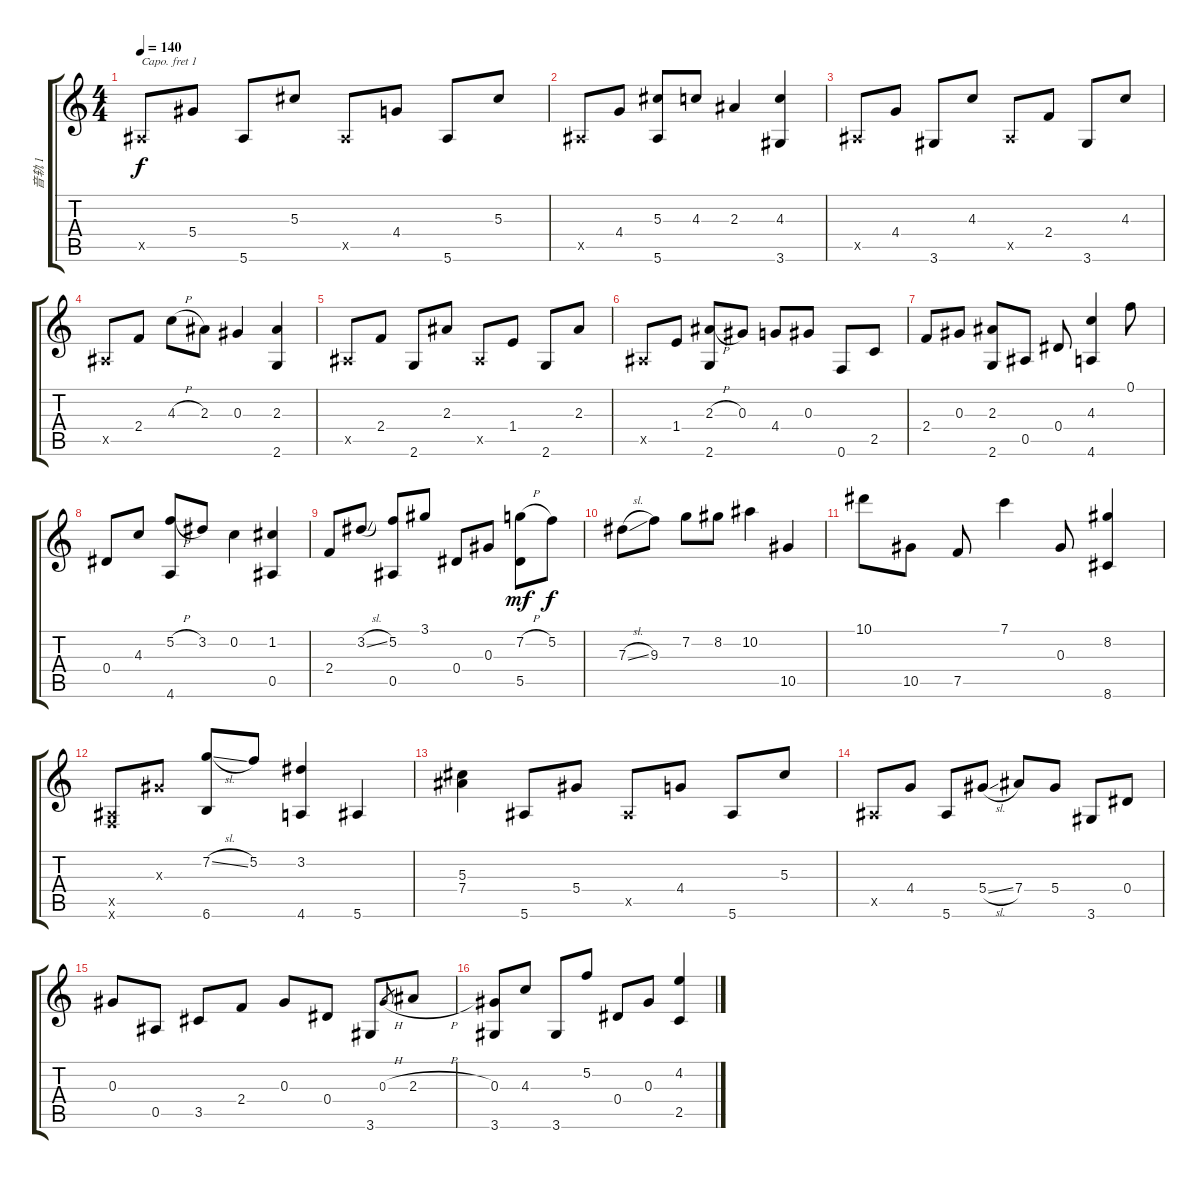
\track ("音轨 1" "音轨 1") {instrument acousticguitarsteel}
\staff {score tabs}
\capo 1
\tuning (E4 B3 G3 D3 A2 E2) {hide}
\ts (4 4)
\tempo 140
\clef g2
\ks c
0.5{x}.8{dy f} 5.4.8 5.6.8 5.3.8 0.5{x}.8 4.4.8 5.6.8 5.3.8 |
0.5{x}.8 4.4.8 (5.3 5.6).8 4.3.8 2.3.4 (4.3 3.6).4 |
0.5{x}.8 4.4.8 3.6.8 4.3.8 0.5{x}.8 2.4.8 3.6.8 4.3.8 |
0.5{x}.8 2.4.8 4.3{h}.8 2.3.8 0.3.4 (2.3 2.6).4 |
0.5{x}.8 2.4.8 2.6.8 2.3.8 0.5{x}.8 1.4.8 2.6.8 2.3.8 |
0.5{x}.8 1.4.8 (2.3{h} 2.6).8 0.3.8 4.4.8 0.3.8 0.6.8 2.5.8 |
2.4.8 0.3.8 (2.3 2.6).8 0.5.8 0.4.8 (4.3 4.6).4 0.1.8 |
0.4.8 4.3.8 (5.2{h} 4.6).8 3.2.8 0.2.4 (1.2 0.5).4 |
2.4.8 3.2{sl}.8 (5.2 0.5).8 3.1.8 0.4.8 0.3.8 (7.2{h} 5.5).8{dy mf} 5.2.8{dy f} |
7.3{sl}.8 9.3.8 7.2.8 8.2.8 10.2.4 10.5.4 |
10.1.8 10.5.8 7.5.8 7.1.4 0.3.8 (8.2 8.6).4 |
(0.5{x} 0.6{x}).8 0.3{x}.8 (7.2{sl} 6.6).8 5.2.8 (3.2 4.6).4 5.6.4 |
(5.3 7.4).4 5.6.8 5.4.8 0.5{x}.8 4.4.8 5.6.8 5.3.8 |
0.5{x}.8 4.4.8 5.6.8 5.4{sl}.8 7.4.8 5.4.8 3.6.8 0.4.8 |
0.3.8 0.5.8 3.5.8 2.4.8 0.3.8 0.4.8 3.6.8 0.3{h}.8{gr} 2.3{h}.8 |
(0.3 3.6).8 4.3.8 3.6.8 5.2.8 0.4.8 0.3.8 (4.2 2.5).4
